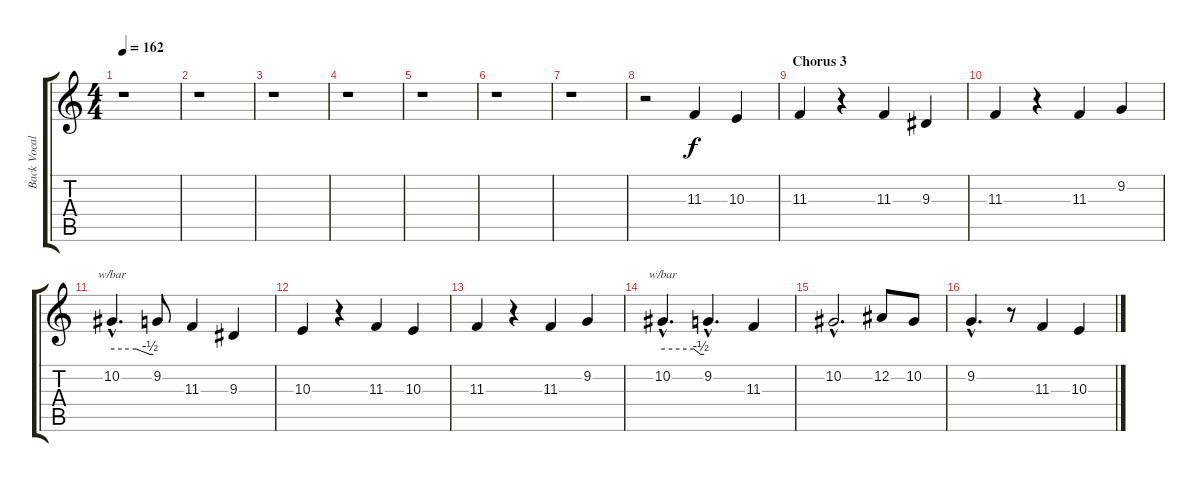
\track ("Back Vocal" "Back Vocal") {instrument viola}
\staff {score tabs}
\tuning (Eb4 Bb3 Gb3 Db3 Ab2 Eb2) {hide}
\ts (4 4)
\tempo 162
\clef g2
\ks c
r.1{dy f} |
r.1 |
r.1 |
r.1 |
r.1 |
r.1 |
r.1 |
r.2 11.3.4 10.3.4 |
\section ("" "Chorus 3")
11.3.4 r.4 11.3.4 9.3.4 |
11.3.4 r.4 11.3.4 9.2.4 |
10.2{hac}.4{d tbe (custom default 0 0 35 0 55 -2 60 -2)} 9.2.8 11.3.4 9.3.4 |
10.3.4 r.4 11.3.4 10.3.4 |
11.3.4 r.4 11.3.4 9.2.4 |
10.2{hac}.4{d tbe (custom default 0 0 45 0 55 -2 60 -2)} 9.2{hac}.4{d} 11.3.4 |
10.2{hac}.2{d} 12.2.8 10.2.8 |
9.2{hac}.4{d} r.8 11.3.4 10.3.4
